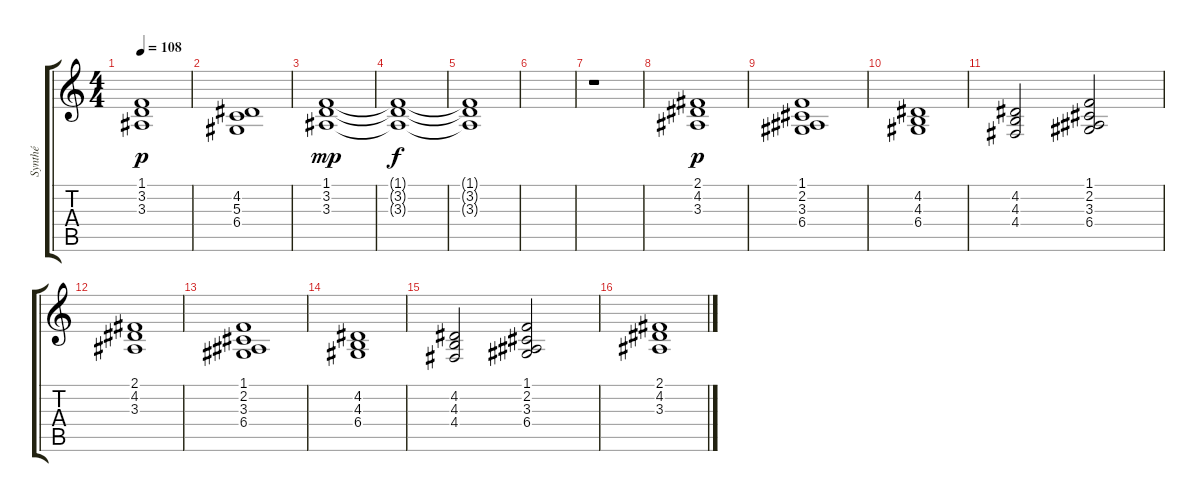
\track ("Synthé" "Synthé") {instrument synthstrings1}
\staff {score tabs}
\tuning (E4 B3 G3 D3 A2 E2) {hide}
\ts (4 4)
\tempo 108
\clef g2
\ks c
(1.1 3.2 3.3).1{dy p} |
(4.2 5.3 6.4).1 |
(1.1 3.2 3.3).1{dy mp} |
(1.1{t} 3.2{t} 3.3{t}).1{dy f} |
(1.1{t} 3.2{t} 3.3{t}).1 |
|
r.1 |
(2.1 4.2 3.3).1{dy p} |
(1.1 2.2 3.3 6.4).1 |
(4.2 4.3 6.4).1 |
(4.2 4.3 4.4).2 (1.1 2.2 3.3 6.4).2 |
(2.1 4.2 3.3).1 |
(1.1 2.2 3.3 6.4).1 |
(4.2 4.3 6.4).1 |
(4.2 4.3 4.4).2 (1.1 2.2 3.3 6.4).2 |
(2.1 4.2 3.3).1
